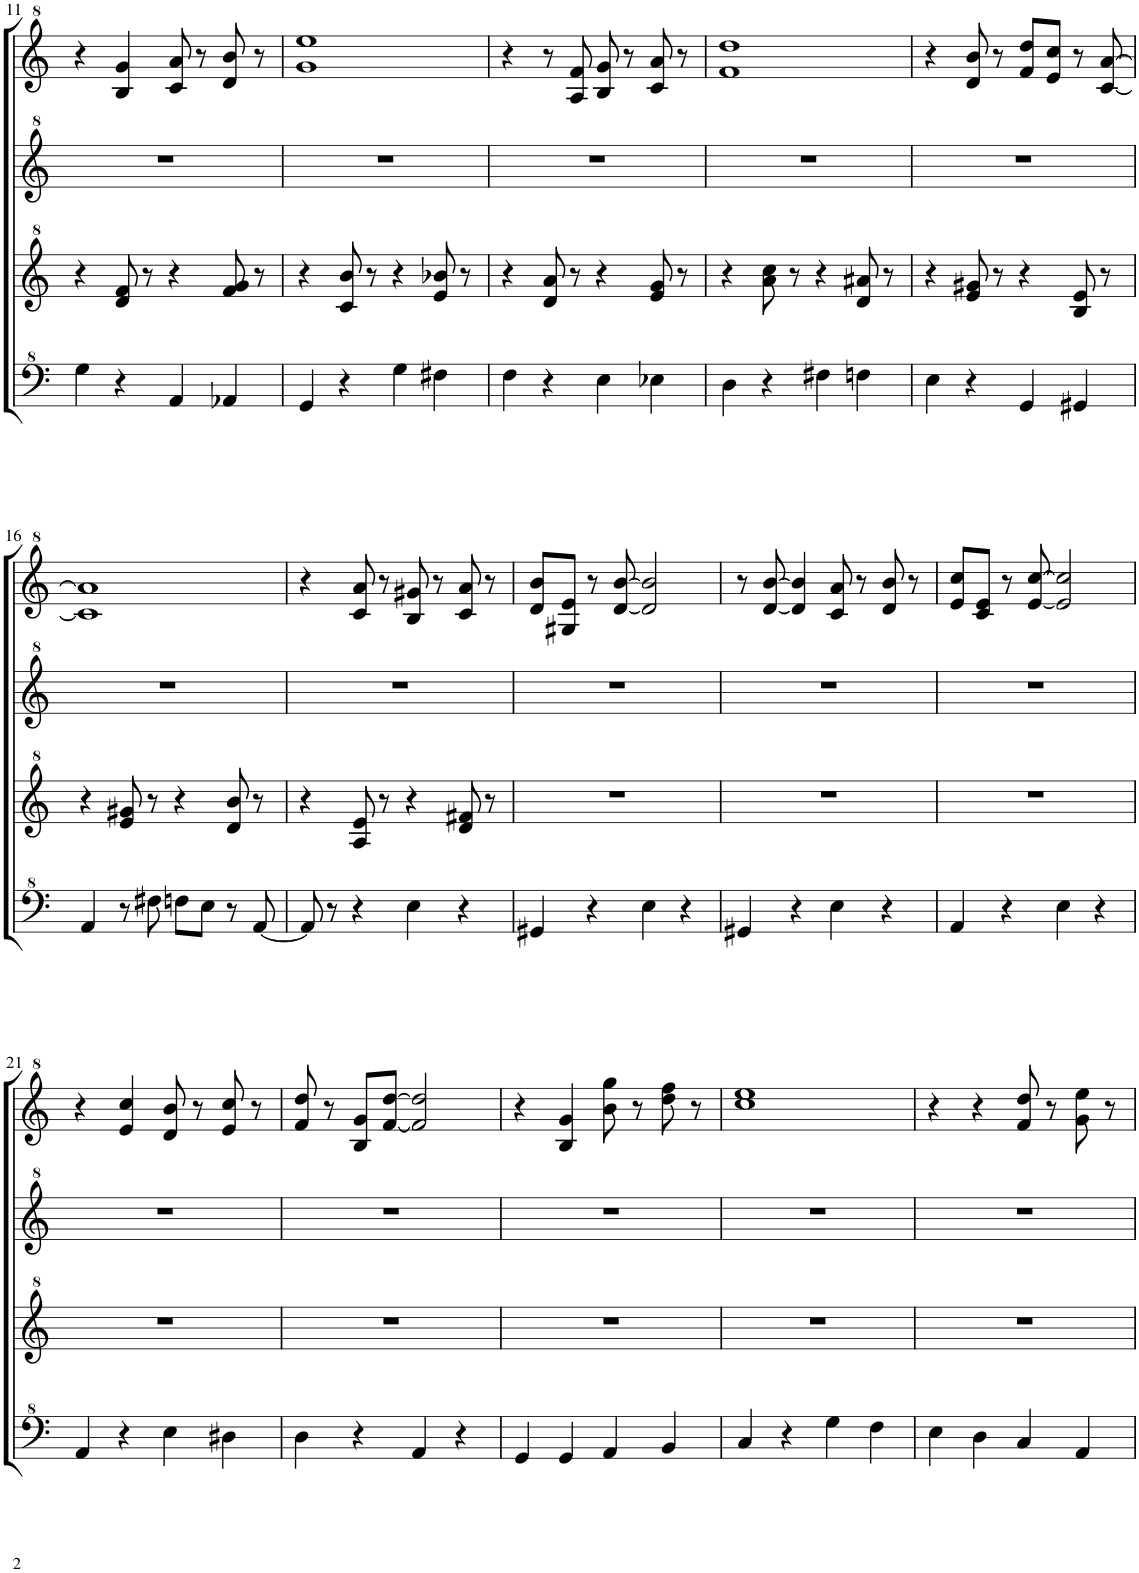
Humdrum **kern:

**kern	**kern	**kern	**kern
*part1	*part1	*part1	*part1
*staff4	*staff3	*staff2	*staff1
*I"Model III	*	*	*
!!LO:PB:g=z
*clefF^4	*clefG^2	*clefG^2	*clefG^2
*k[]	*k[]	*k[]	*k[]
*M4/4	*M4/4	*M4/4	*M4/4
=11	=11	=11	=11
4g\	4r	1r	4r
4r	8dd/ 8ff/	.	4b/ 4gg/
.	8r	.	.
4A/	4r	.	8cc/ 8aa/
.	.	.	8r
4A-X/	8ff/ 8gg/	.	8dd/ 8bb/
.	8r	.	8r
=12	=12	=12	=12
4G/	4r	1r	1gg 1eee
4r	8cc/ 8bb/	.	.
.	8r	.	.
4g\	4r	.	.
4f#X\	8ee/ 8bb-X/	.	.
.	8r	.	.
=13	=13	=13	=13
4f\	4r	1r	4r
4r	8dd/ 8aa/	.	8r
.	8r	.	8a/ 8ff/
4e\	4r	.	8b/ 8gg/
.	.	.	8r
4e-X\	8ee/ 8gg/	.	8cc/ 8aa/
.	8r	.	8r
=14	=14	=14	=14
4d\	4r	1r	1ff 1ddd
4r	8aa\ 8ccc\	.	.
.	8r	.	.
4f#X\	4r	.	.
4fn\	8dd/ 8aa#X/	.	.
.	8r	.	.
=15	=15	=15	=15
4e\	4r	1r	4r
4r	8ee/ 8gg#X/	.	8dd/ 8bb/
.	8r	.	8r
4G/	4r	.	8ff/ 8ddd/L
.	.	.	8ee/ 8ccc/J
4G#X/	8b/ 8ee/	.	8r
.	8r	.	[8cc/ [8aa/
!!LO:LB:g=z
=16	=16	=16	=16
4A/	4r	1r	1cc] 1aa]
8r	8ee/ 8gg#X/	.	.
8f#X\	8r	.	.
8fn\L	4r	.	.
8e\J	.	.	.
8r	8dd/ 8bb/	.	.
[8A/	8r	.	.
=17	=17	=17	=17
8A/]	4r	1r	4r
8r	.	.	.
4r	8a/ 8ee/	.	8cc/ 8aa/
.	8r	.	8r
4e\	4r	.	8b/ 8gg#X/
.	.	.	8r
4r	8dd/ 8ff#X/	.	8cc/ 8aa/
.	8r	.	8r
=18	=18	=18	=18
4G#X/	1r	1r	8dd/ 8bb/L
.	.	.	8g#X/ 8ee/J
4r	.	.	8r
.	.	.	[8dd/ [8bb/
4e\	.	.	2dd/] 2bb/]
4r	.	.	.
=19	=19	=19	=19
4G#X/	1r	1r	8r
.	.	.	[8dd/ [8bb/
4r	.	.	4dd/] 4bb/]
4e\	.	.	8cc/ 8aa/
.	.	.	8r
4r	.	.	8dd/ 8bb/
.	.	.	8r
=20	=20	=20	=20
4A/	1r	1r	8ee/ 8ccc/L
.	.	.	8cc/ 8ee/J
4r	.	.	8r
.	.	.	[8ee/ [8ccc/
4e\	.	.	2ee/] 2ccc/]
4r	.	.	.
!!LO:LB:g=z
=21	=21	=21	=21
4A/	1r	1r	4r
4r	.	.	4ee/ 4ccc/
4e\	.	.	8dd/ 8bb/
.	.	.	8r
4d#X\	.	.	8ee/ 8ccc/
.	.	.	8r
=22	=22	=22	=22
4d\	1r	1r	8ff/ 8ddd/
.	.	.	8r
4r	.	.	8b/ 8gg/L
.	.	.	[8ff/ [8ddd/J
4A/	.	.	2ff/] 2ddd/]
4r	.	.	.
=23	=23	=23	=23
4G/	1r	1r	4r
4G/	.	.	4b/ 4gg/
4A/	.	.	8bb\ 8ggg\
.	.	.	8r
4B/	.	.	8ddd\ 8fff\
.	.	.	8r
=24	=24	=24	=24
4c/	1r	1r	1ccc 1eee
4r	.	.	.
4g\	.	.	.
4f\	.	.	.
=25	=25	=25	=25
4e\	1r	1r	4r
4d\	.	.	4r
4c/	.	.	8ff/ 8ddd/
.	.	.	8r
4A/	.	.	8gg\ 8eee\
.	.	.	8r
=	=	=	=
*-	*-	*-	*-
